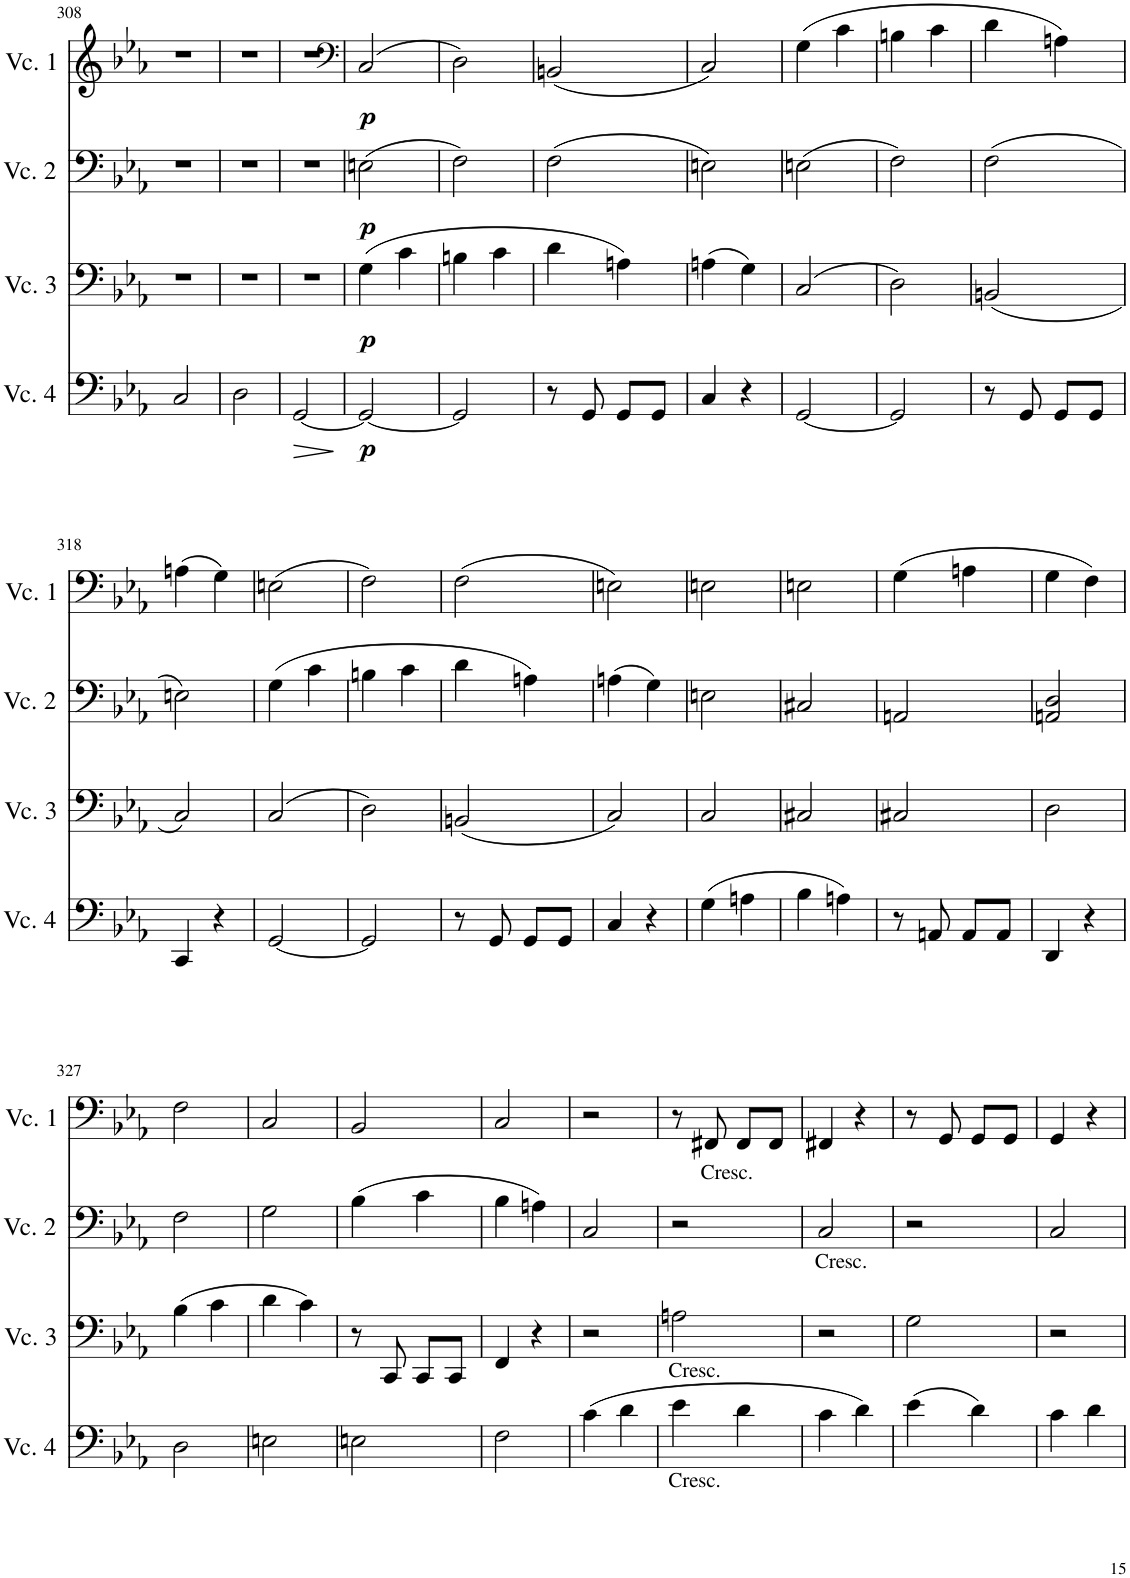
**kern	**dynam	**kern	**dynam	**kern	**dynam	**kern	**dynam
*part4	*part4	*part3	*part3	*part2	*part2	*part1	*part1
*staff4	*staff4	*staff3	*staff3	*staff2	*staff2	*staff1	*staff1
*I"Cello 4	*	*I"Cello 3	*	*I"Cello 2	*	*I"Cello 1	*
!!LO:PB:g=z
*clefF4	*	*clefF4	*	*clefF4	*	*clefG2	*
*k[b-e-a-]	*	*k[b-e-a-]	*	*k[b-e-a-]	*	*k[b-e-a-]	*
*M2/4	*	*M2/4	*	*M2/4	*	*M2/4	*
=308	=308	=308	=308	=308	=308	=308	=308
2C/	.	2r	.	2r	.	2r	.
=309	=309	=309	=309	=309	=309	=309	=309
2D\	.	2r	.	2r	.	2r	.
=310	=310	=310	=310	=310	=310	=310	=310
!	!LO:HP:b	!	!	!	!	!	!
[2GG/	>	2r	.	2r	.	2r	.
.	]	.	.	.	.	.	.
=311	=311	=311	=311	=311	=311	=311	=311
*	*	*	*	*	*	*clefF4	*
!	!LO:DY:b	!	!LO:DY:b	!	!LO:DY:b	!	!LO:DY:b
2GG/_	p	(4G\	p	(2En\	p	(2C/	p
.	.	4c\	.	.	.	.	.
=312	=312	=312	=312	=312	=312	=312	=312
2GG/]	.	4Bn\	.	2F\)	.	2D\)	.
.	.	4c\	.	.	.	.	.
=313	=313	=313	=313	=313	=313	=313	=313
8r	.	4d\	.	(2F\	.	(2BBn/	.
8GG/	.	.	.	.	.	.	.
8GG/L	.	4An\)	.	.	.	.	.
8GG/J	.	.	.	.	.	.	.
=314	=314	=314	=314	=314	=314	=314	=314
4C/	.	(4An\	.	2En\)	.	2C/)	.
4r	.	4G\)	.	.	.	.	.
=315	=315	=315	=315	=315	=315	=315	=315
[2GG/	.	(2C/	.	(2En\	.	(4G\	.
.	.	.	.	.	.	4c\	.
=316	=316	=316	=316	=316	=316	=316	=316
2GG/]	.	2D\)	.	2F\)	.	4Bn\	.
.	.	.	.	.	.	4c\	.
=317	=317	=317	=317	=317	=317	=317	=317
8r	.	(2BBn/	.	(2F\	.	4d\	.
8GG/	.	.	.	.	.	.	.
8GG/L	.	.	.	.	.	4An\)	.
8GG/J	.	.	.	.	.	.	.
!!LO:LB:g=z
=318	=318	=318	=318	=318	=318	=318	=318
4CC/	.	2C/)	.	2En\)	.	(4An\	.
4r	.	.	.	.	.	4G\)	.
=319	=319	=319	=319	=319	=319	=319	=319
[2GG/	.	(2C/	.	(4G\	.	(2En\	.
.	.	.	.	4c\	.	.	.
=320	=320	=320	=320	=320	=320	=320	=320
2GG/]	.	2D\)	.	4Bn\	.	2F\)	.
.	.	.	.	4c\	.	.	.
=321	=321	=321	=321	=321	=321	=321	=321
8r	.	(2BBn/	.	4d\	.	(2F\	.
8GG/	.	.	.	.	.	.	.
8GG/L	.	.	.	4An\)	.	.	.
8GG/J	.	.	.	.	.	.	.
=322	=322	=322	=322	=322	=322	=322	=322
4C/	.	2C/)	.	(4An\	.	2En\)	.
4r	.	.	.	4G\)	.	.	.
=323	=323	=323	=323	=323	=323	=323	=323
(4G\	.	2C/	.	2En\	.	2En\	.
4An\	.	.	.	.	.	.	.
=324	=324	=324	=324	=324	=324	=324	=324
4B-\	.	2C#X/	.	2C#X/	.	2En\	.
4An\)	.	.	.	.	.	.	.
=325	=325	=325	=325	=325	=325	=325	=325
8r	.	2C#X/	.	2AAn/	.	(4G\	.
8AAn/	.	.	.	.	.	.	.
8AA/L	.	.	.	.	.	4An\	.
8AA/J	.	.	.	.	.	.	.
=326	=326	=326	=326	=326	=326	=326	=326
4DD/	.	2D\	.	2AAn/ 2D/	.	4G\	.
4r	.	.	.	.	.	4F\)	.
!!LO:LB:g=z
=327	=327	=327	=327	=327	=327	=327	=327
2D\	.	(4B-\	.	2F\	.	2F\	.
.	.	4c\	.	.	.	.	.
=328	=328	=328	=328	=328	=328	=328	=328
2En\	.	4d\	.	2G\	.	2C/	.
.	.	4c\)	.	.	.	.	.
=329	=329	=329	=329	=329	=329	=329	=329
2En\	.	8r	.	(4B-\	.	2BB-/	.
.	.	8CC/	.	.	.	.	.
.	.	8CC/L	.	4c\	.	.	.
.	.	8CC/J	.	.	.	.	.
=330	=330	=330	=330	=330	=330	=330	=330
2F\	.	4FF/	.	4B-\	.	2C/	.
.	.	4r	.	4An\)	.	.	.
=331	=331	=331	=331	=331	=331	=331	=331
(4c\	.	2r	.	2C/	.	2r	.
4d\	.	.	.	.	.	.	.
=332	=332	=332	=332	=332	=332	=332	=332
!	!	!LO:TX:b:t=Cresc.	!	!	!	!	!
!LO:TX:b:t=Cresc.	!	!	!	!	!	!	!
4e-\	.	2An\	.	2r	.	8r	.
!	!	!	!	!	!	!LO:TX:b:t=Cresc.	!
.	.	.	.	.	.	8FF#X/	.
4d\	.	.	.	.	.	8FF#/L	.
.	.	.	.	.	.	8FF#/J	.
=333	=333	=333	=333	=333	=333	=333	=333
!	!	!	!	!LO:TX:b:t=Cresc.	!	!	!
4c\	.	2r	.	2C/	.	4FF#X/	.
4d\)	.	.	.	.	.	4r	.
=334	=334	=334	=334	=334	=334	=334	=334
(4e-\	.	2G\	.	2r	.	8r	.
.	.	.	.	.	.	8GG/	.
4d\)	.	.	.	.	.	8GG/L	.
.	.	.	.	.	.	8GG/J	.
=335	=335	=335	=335	=335	=335	=335	=335
4c\	.	2r	.	2C/	.	4GG/	.
4d\	.	.	.	.	.	4r	.
=	=	=	=	=	=	=	=
*-	*-	*-	*-	*-	*-	*-	*-
